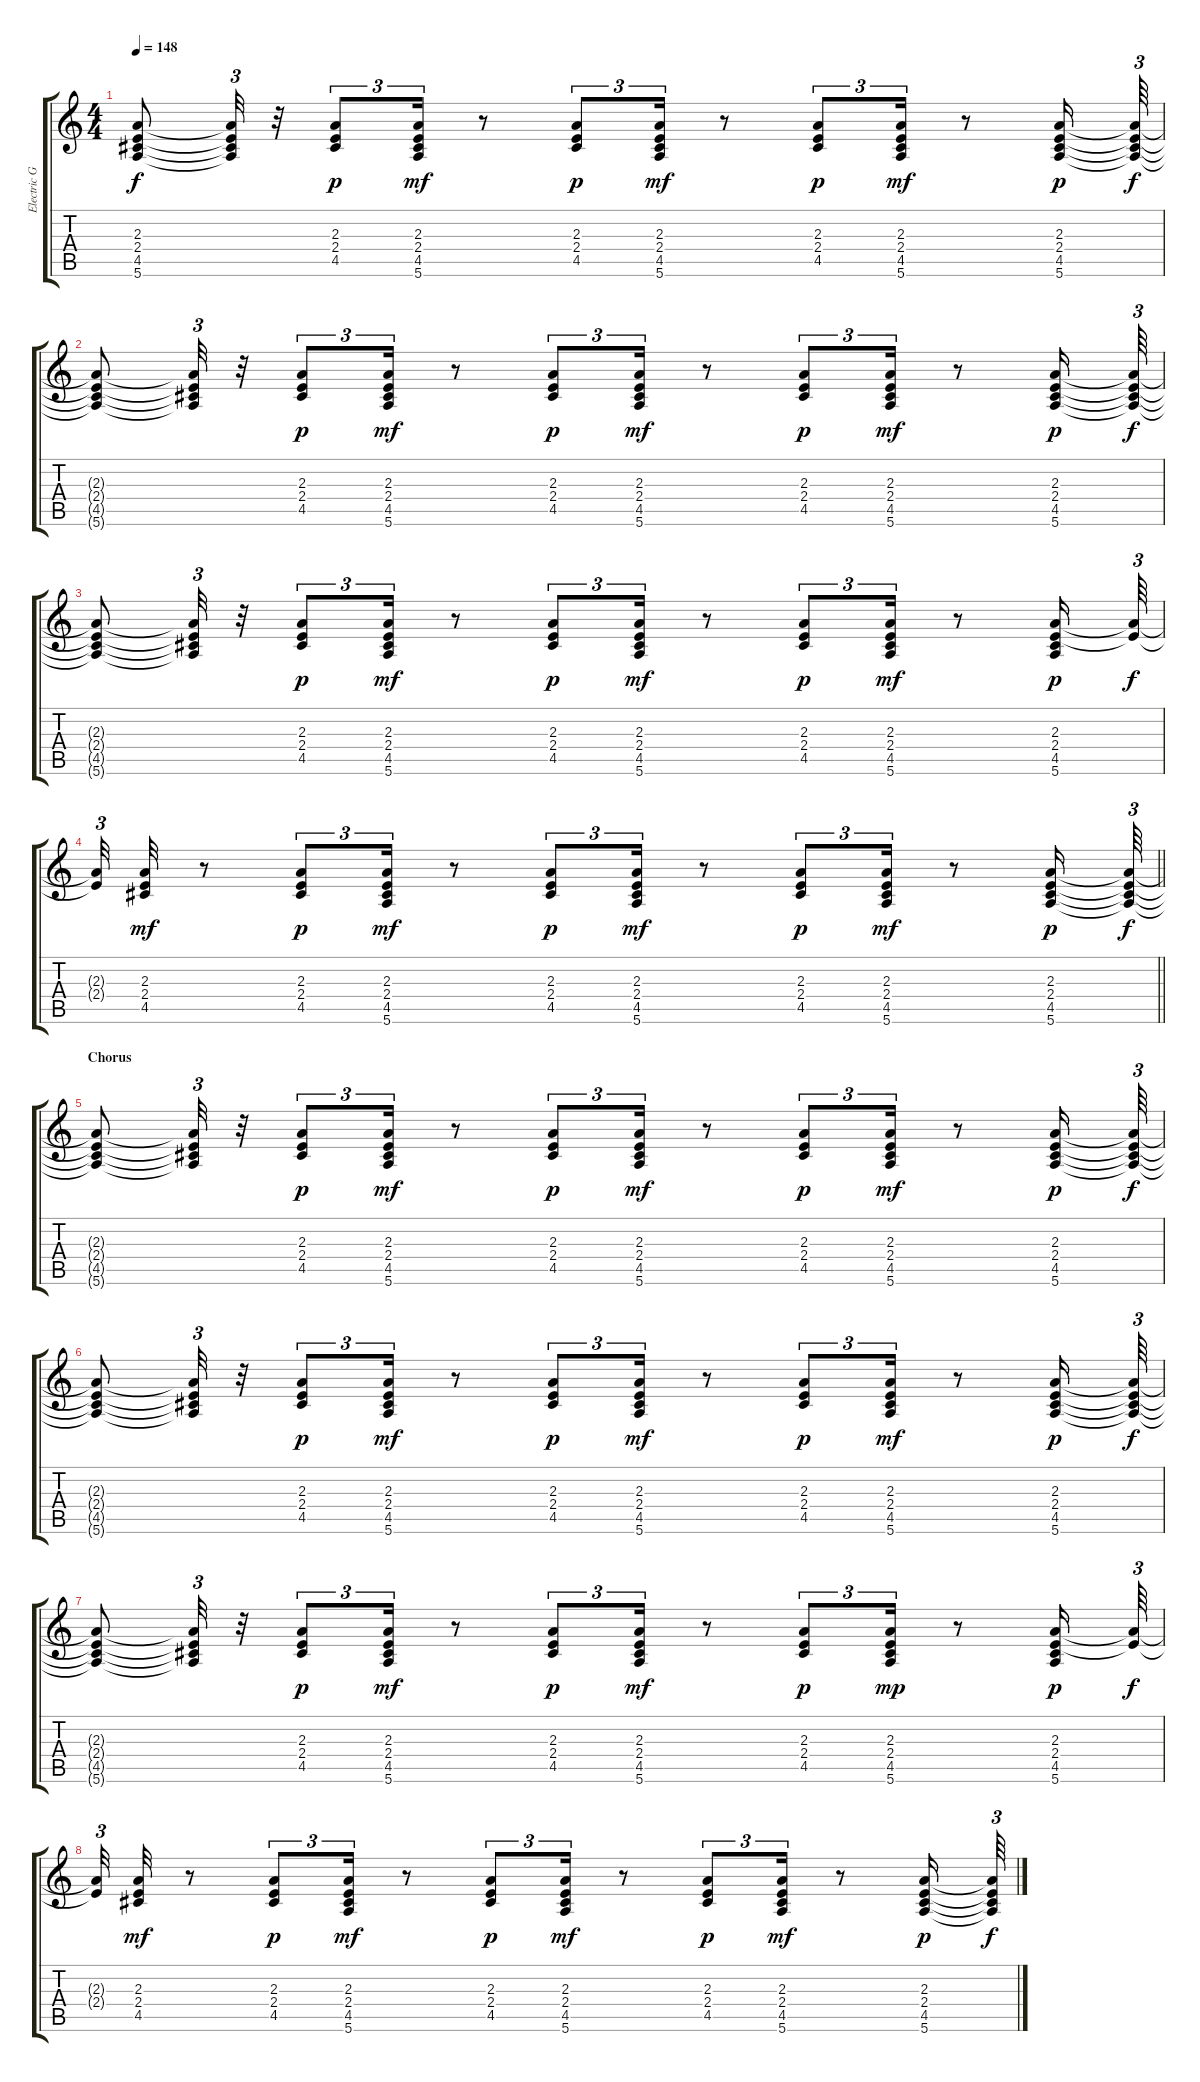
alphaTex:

\track ("Electric Guitar (muted)" "Electric G") {mute instrument electricguitarmuted}
\staff {score tabs}
\tuning (E4 B3 G3 D3 A2 E2) {hide}
\ts (4 4)
\tempo 148
\clef g2
\ks c
(2.3{t} 2.4{t} 4.5{t} 5.6{t}).8{dy f} (2.3{t} 2.4{t} 4.5{t} 5.6{t}).32{tu (3 2)} r.32 (2.3 2.4 4.5).8{tu (3 2) dy p} (2.3 2.4 4.5 5.6).16{tu (3 2) dy mf} r.8 (2.3 2.4 4.5).8{tu (3 2) dy p} (2.3 2.4 4.5 5.6).16{tu (3 2) dy mf} r.8 (2.3 2.4 4.5).8{tu (3 2) dy p} (2.3 2.4 4.5 5.6).16{tu (3 2) dy mf} r.8 (2.3 2.4 4.5 5.6).16{dy p} (2.3{t} 2.4{t} 4.5{t} 5.6{t}).64{tu (3 2) dy f} |
(2.3{t} 2.4{t} 4.5{t} 5.6{t}).8 (2.3{t} 2.4{t} 4.5{t} 5.6{t}).32{tu (3 2)} r.32 (2.3 2.4 4.5).8{tu (3 2) dy p} (2.3 2.4 4.5 5.6).16{tu (3 2) dy mf} r.8 (2.3 2.4 4.5).8{tu (3 2) dy p} (2.3 2.4 4.5 5.6).16{tu (3 2) dy mf} r.8 (2.3 2.4 4.5).8{tu (3 2) dy p} (2.3 2.4 4.5 5.6).16{tu (3 2) dy mf} r.8 (2.3 2.4 4.5 5.6).16{dy p} (2.3{t} 2.4{t} 4.5{t} 5.6{t}).64{tu (3 2) dy f} |
(2.3{t} 2.4{t} 4.5{t} 5.6{t}).8 (2.3{t} 2.4{t} 4.5{t} 5.6{t}).32{tu (3 2)} r.32 (2.3 2.4 4.5).8{tu (3 2) dy p} (2.3 2.4 4.5 5.6).16{tu (3 2) dy mf} r.8 (2.3 2.4 4.5).8{tu (3 2) dy p} (2.3 2.4 4.5 5.6).16{tu (3 2) dy mf} r.8 (2.3 2.4 4.5).8{tu (3 2) dy p} (2.3 2.4 4.5 5.6).16{tu (3 2) dy mf} r.8 (2.3 2.4 4.5 5.6).16{dy p} (2.3{t} 2.4{t}).64{tu (3 2) dy f} |
\barLineRight lightlight
(2.3{t} 2.4{t}).32{tu (3 2)} (2.3 2.4 4.5).32{dy mf} r.8 (2.3 2.4 4.5).8{tu (3 2) dy p} (2.3 2.4 4.5 5.6).16{tu (3 2) dy mf} r.8 (2.3 2.4 4.5).8{tu (3 2) dy p} (2.3 2.4 4.5 5.6).16{tu (3 2) dy mf} r.8 (2.3 2.4 4.5).8{tu (3 2) dy p} (2.3 2.4 4.5 5.6).16{tu (3 2) dy mf} r.8 (2.3 2.4 4.5 5.6).16{dy p} (2.3{t} 2.4{t} 4.5{t} 5.6{t}).64{tu (3 2) dy f} |
\section ("" "Chorus")
(2.3{t} 2.4{t} 4.5{t} 5.6{t}).8 (2.3{t} 2.4{t} 4.5{t} 5.6{t}).32{tu (3 2)} r.32 (2.3 2.4 4.5).8{tu (3 2) dy p} (2.3 2.4 4.5 5.6).16{tu (3 2) dy mf} r.8 (2.3 2.4 4.5).8{tu (3 2) dy p} (2.3 2.4 4.5 5.6).16{tu (3 2) dy mf} r.8 (2.3 2.4 4.5).8{tu (3 2) dy p} (2.3 2.4 4.5 5.6).16{tu (3 2) dy mf} r.8 (2.3 2.4 4.5 5.6).16{dy p} (2.3{t} 2.4{t} 4.5{t} 5.6{t}).64{tu (3 2) dy f} |
(2.3{t} 2.4{t} 4.5{t} 5.6{t}).8 (2.3{t} 2.4{t} 4.5{t} 5.6{t}).32{tu (3 2)} r.32 (2.3 2.4 4.5).8{tu (3 2) dy p} (2.3 2.4 4.5 5.6).16{tu (3 2) dy mf} r.8 (2.3 2.4 4.5).8{tu (3 2) dy p} (2.3 2.4 4.5 5.6).16{tu (3 2) dy mf} r.8 (2.3 2.4 4.5).8{tu (3 2) dy p} (2.3 2.4 4.5 5.6).16{tu (3 2) dy mf} r.8 (2.3 2.4 4.5 5.6).16{dy p} (2.3{t} 2.4{t} 4.5{t} 5.6{t}).64{tu (3 2) dy f} |
(2.3{t} 2.4{t} 4.5{t} 5.6{t}).8 (2.3{t} 2.4{t} 4.5{t} 5.6{t}).32{tu (3 2)} r.32 (2.3 2.4 4.5).8{tu (3 2) dy p} (2.3 2.4 4.5 5.6).16{tu (3 2) dy mf} r.8 (2.3 2.4 4.5).8{tu (3 2) dy p} (2.3 2.4 4.5 5.6).16{tu (3 2) dy mf} r.8 (2.3 2.4 4.5).8{tu (3 2) dy p} (2.3 2.4 4.5 5.6).16{tu (3 2) dy mp} r.8 (2.3 2.4 4.5 5.6).16{dy p} (2.3{t} 2.4{t}).64{tu (3 2) dy f} |
(2.3{t} 2.4{t}).32{tu (3 2)} (2.3 2.4 4.5).32{dy mf} r.8 (2.3 2.4 4.5).8{tu (3 2) dy p} (2.3 2.4 4.5 5.6).16{tu (3 2) dy mf} r.8 (2.3 2.4 4.5).8{tu (3 2) dy p} (2.3 2.4 4.5 5.6).16{tu (3 2) dy mf} r.8 (2.3 2.4 4.5).8{tu (3 2) dy p} (2.3 2.4 4.5 5.6).16{tu (3 2) dy mf} r.8 (2.3 2.4 4.5 5.6).16{dy p} (2.3{t} 2.4{t} 4.5{t} 5.6{t}).64{tu (3 2) dy f}
